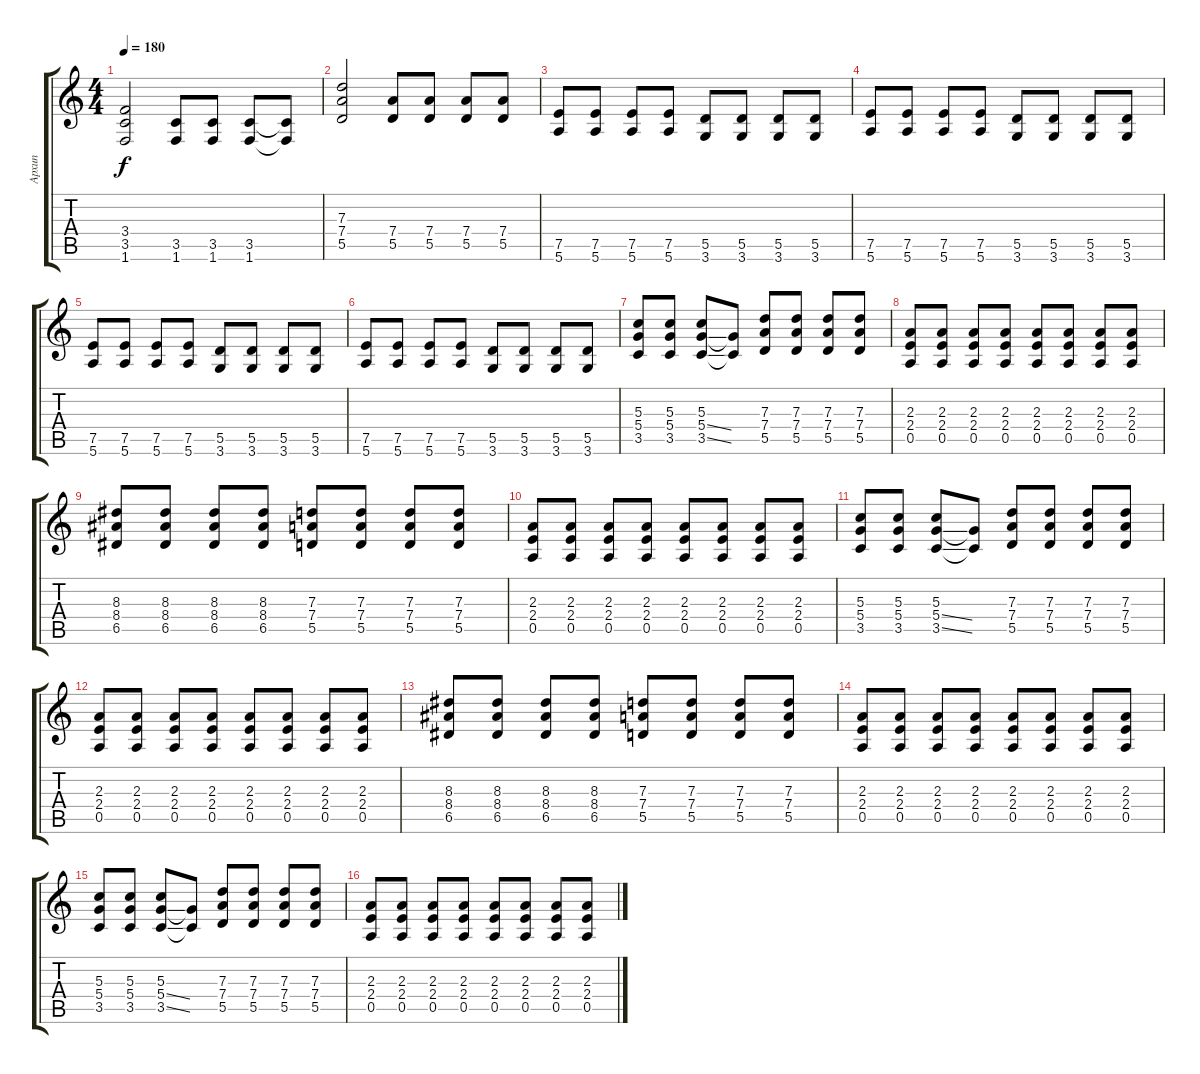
\track ("Архип" "Архип") {instrument distortionguitar}
\staff {score tabs}
\tuning (E4 B3 G3 D3 A2 E2) {hide}
\ts (4 4)
\tempo 180
\clef g2
\ks c
(3.4 3.5 1.6).2{dy f} (3.5 1.6).8 (3.5 1.6).8 (3.5 1.6).8 (3.5{t} 1.6{t}).8 |
(7.3 7.4 5.5).2 (7.4 5.5).8 (7.4 5.5).8 (7.4 5.5).8 (7.4 5.5).8 |
(7.5 5.6).8 (7.5 5.6).8 (7.5 5.6).8 (7.5 5.6).8 (5.5 3.6).8 (5.5 3.6).8 (5.5 3.6).8 (5.5 3.6).8 |
(7.5 5.6).8 (7.5 5.6).8 (7.5 5.6).8 (7.5 5.6).8 (5.5 3.6).8 (5.5 3.6).8 (5.5 3.6).8 (5.5 3.6).8 |
(7.5 5.6).8 (7.5 5.6).8 (7.5 5.6).8 (7.5 5.6).8 (5.5 3.6).8 (5.5 3.6).8 (5.5 3.6).8 (5.5 3.6).8 |
(7.5 5.6).8 (7.5 5.6).8 (7.5 5.6).8 (7.5 5.6).8 (5.5 3.6).8 (5.5 3.6).8 (5.5 3.6).8 (5.5 3.6).8 |
(5.3 5.4 3.5).8 (5.3 5.4 3.5).8 (5.3 5.4{ss} 3.5{ss}).8 (5.4{t} 3.5{t}).8 (7.3 7.4 5.5).8 (7.3 7.4 5.5).8 (7.3 7.4 5.5).8 (7.3 7.4 5.5).8 |
(2.3 2.4 0.5).8 (2.3 2.4 0.5).8 (2.3 2.4 0.5).8 (2.3 2.4 0.5).8 (2.3 2.4 0.5).8 (2.3 2.4 0.5).8 (2.3 2.4 0.5).8 (2.3 2.4 0.5).8 |
(8.3 8.4 6.5).8 (8.3 8.4 6.5).8 (8.3 8.4 6.5).8 (8.3 8.4 6.5).8 (7.3 7.4 5.5).8 (7.3 7.4 5.5).8 (7.3 7.4 5.5).8 (7.3 7.4 5.5).8 |
(2.3 2.4 0.5).8 (2.3 2.4 0.5).8 (2.3 2.4 0.5).8 (2.3 2.4 0.5).8 (2.3 2.4 0.5).8 (2.3 2.4 0.5).8 (2.3 2.4 0.5).8 (2.3 2.4 0.5).8 |
(5.3 5.4 3.5).8 (5.3 5.4 3.5).8 (5.3 5.4{ss} 3.5{ss}).8 (5.4{t} 3.5{t}).8 (7.3 7.4 5.5).8 (7.3 7.4 5.5).8 (7.3 7.4 5.5).8 (7.3 7.4 5.5).8 |
(2.3 2.4 0.5).8 (2.3 2.4 0.5).8 (2.3 2.4 0.5).8 (2.3 2.4 0.5).8 (2.3 2.4 0.5).8 (2.3 2.4 0.5).8 (2.3 2.4 0.5).8 (2.3 2.4 0.5).8 |
(8.3 8.4 6.5).8 (8.3 8.4 6.5).8 (8.3 8.4 6.5).8 (8.3 8.4 6.5).8 (7.3 7.4 5.5).8 (7.3 7.4 5.5).8 (7.3 7.4 5.5).8 (7.3 7.4 5.5).8 |
(2.3 2.4 0.5).8 (2.3 2.4 0.5).8 (2.3 2.4 0.5).8 (2.3 2.4 0.5).8 (2.3 2.4 0.5).8 (2.3 2.4 0.5).8 (2.3 2.4 0.5).8 (2.3 2.4 0.5).8 |
(5.3 5.4 3.5).8 (5.3 5.4 3.5).8 (5.3 5.4{ss} 3.5{ss}).8 (5.4{t} 3.5{t}).8 (7.3 7.4 5.5).8 (7.3 7.4 5.5).8 (7.3 7.4 5.5).8 (7.3 7.4 5.5).8 |
(2.3 2.4 0.5).8 (2.3 2.4 0.5).8 (2.3 2.4 0.5).8 (2.3 2.4 0.5).8 (2.3 2.4 0.5).8 (2.3 2.4 0.5).8 (2.3 2.4 0.5).8 (2.3 2.4 0.5).8
